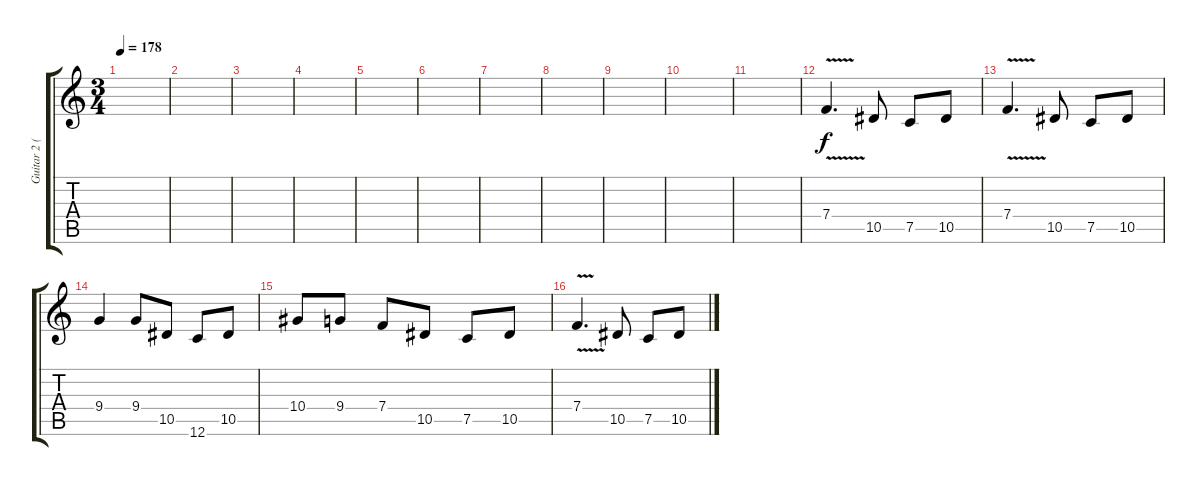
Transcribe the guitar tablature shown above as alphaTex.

\track ("Guitar 2 (Lead)" "Guitar 2 (") {instrument distortionguitar}
\staff {score tabs}
\tuning (C4 G3 Eb3 Bb2 F2 C2) {hide}
\ts (3 4)
\tempo 178
\clef g2
\ks c
|
|
|
|
|
|
|
|
|
|
|
7.4{v}.4{d} 10.5.8 7.5.8 10.5.8 |
7.4{v}.4{d} 10.5.8 7.5.8 10.5.8 |
9.4.4 9.4.8 10.5.8 12.6.8 10.5.8 |
10.4.8 9.4.8 7.4.8 10.5.8 7.5.8 10.5.8 |
7.4{v}.4{d} 10.5.8 7.5.8 10.5.8
